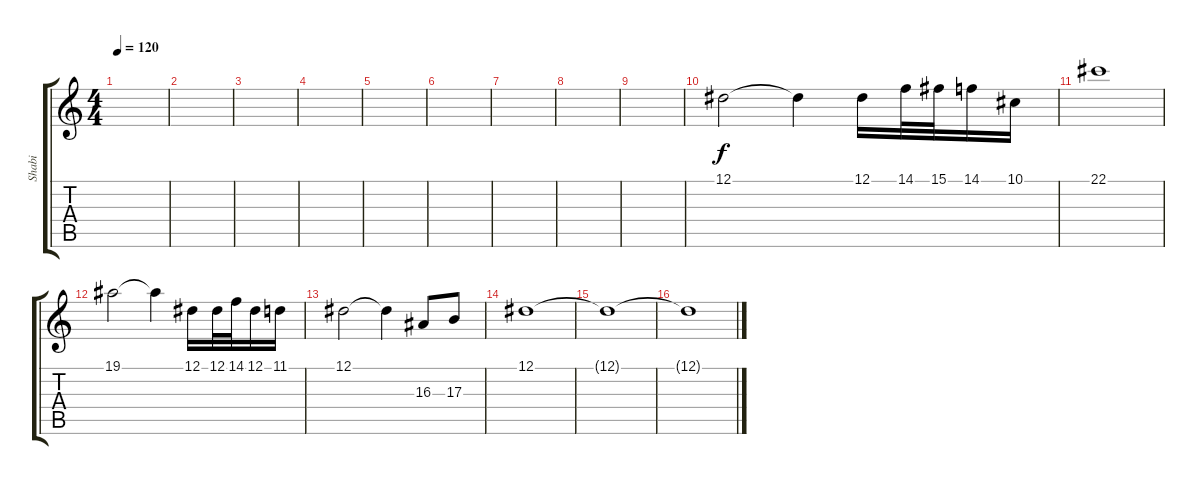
\track ("Shabi" "Shabi") {instrument lead1square}
\staff {score tabs}
\tuning (Eb4 Bb3 Gb3 Db3 Ab2 Eb2) {hide}
\ts (4 4)
\tempo 120
\clef g2
\ks c
|
|
|
|
|
|
|
|
|
12.1.2{volume 16 instrument flute} 12.1{t}.4 12.1.16 14.1.32 15.1.32 14.1.16 10.1.16 |
22.1.1 |
19.1.2 19.1{t}.4 12.1.16 12.1.32 14.1.32 12.1.16 11.1.16 |
12.1.2 12.1{t}.4 16.3.8 17.3.8 |
12.1.1{volume 0} |
12.1{t}.1 |
12.1{t}.1
